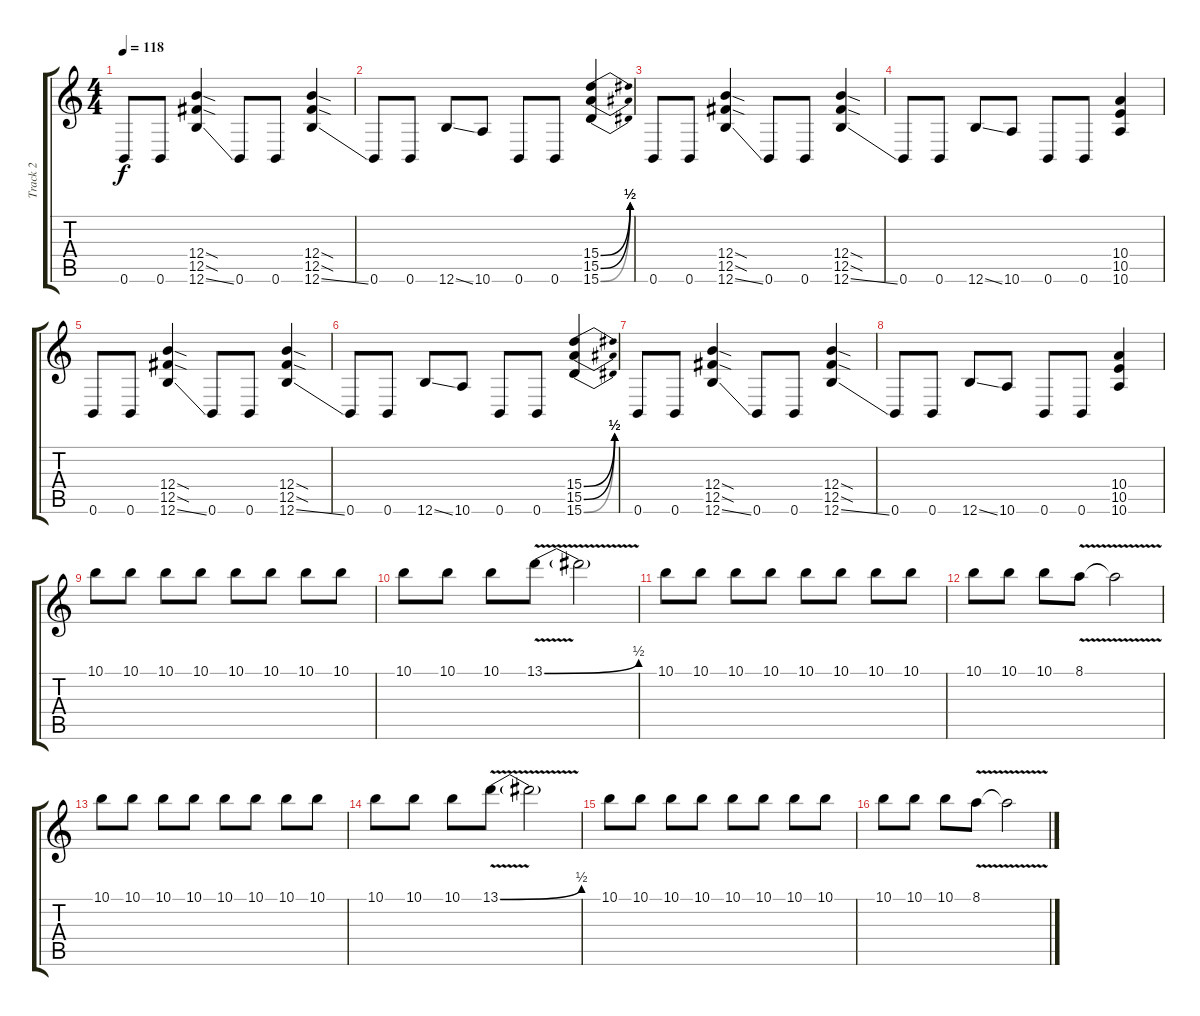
\track ("Track 2" "Track 2") {instrument distortionguitar}
\staff {score tabs}
\tuning (Db4 Ab3 E3 B2 Gb2 B1) {hide}
\ts (4 4)
\tempo 118
\clef g2
\ks c
0.6.8{dy f} 0.6.8 (12.4{sod} 12.5{sod} 12.6{ss}).4 0.6.8 0.6.8 (12.4{sod} 12.5{sod} 12.6{ss}).4 |
0.6.8 0.6.8 12.6{ss}.8 10.6.8 0.6.8 0.6.8 (15.4{be (bend 0 0 60 2)} 15.5{be (bend 0 0 60 2)} 15.6{be (bend 0 0 60 2)}).4 |
0.6.8 0.6.8 (12.4{sod} 12.5{sod} 12.6{ss}).4 0.6.8 0.6.8 (12.4{sod} 12.5{sod} 12.6{ss}).4 |
0.6.8 0.6.8 12.6{ss}.8 10.6.8 0.6.8 0.6.8 (10.4 10.5 10.6).4 |
0.6.8 0.6.8 (12.4{sod} 12.5{sod} 12.6{ss}).4 0.6.8 0.6.8 (12.4{sod} 12.5{sod} 12.6{ss}).4 |
0.6.8 0.6.8 12.6{ss}.8 10.6.8 0.6.8 0.6.8 (15.4{be (bend 0 0 60 2)} 15.5{be (bend 0 0 60 2)} 15.6{be (bend 0 0 60 2)}).4 |
0.6.8 0.6.8 (12.4{sod} 12.5{sod} 12.6{ss}).4 0.6.8 0.6.8 (12.4{sod} 12.5{sod} 12.6{ss}).4 |
0.6.8 0.6.8 12.6{ss}.8 10.6.8 0.6.8 0.6.8 (10.4 10.5 10.6).4 |
10.1.8 10.1.8 10.1.8 10.1.8 10.1.8 10.1.8 10.1.8 10.1.8 |
10.1.8 10.1.8 10.1.8 13.1{be (bend 0 0 60 2) v}.8 13.1{t}.2 |
10.1.8 10.1.8 10.1.8 10.1.8 10.1.8 10.1.8 10.1.8 10.1.8 |
10.1.8 10.1.8 10.1.8 8.1{v}.8 8.1{t}.2 |
10.1.8 10.1.8 10.1.8 10.1.8 10.1.8 10.1.8 10.1.8 10.1.8 |
10.1.8 10.1.8 10.1.8 13.1{be (bend 0 0 60 2) v}.8 13.1{t}.2 |
10.1.8 10.1.8 10.1.8 10.1.8 10.1.8 10.1.8 10.1.8 10.1.8 |
10.1.8 10.1.8 10.1.8 8.1{v}.8 8.1{t}.2
